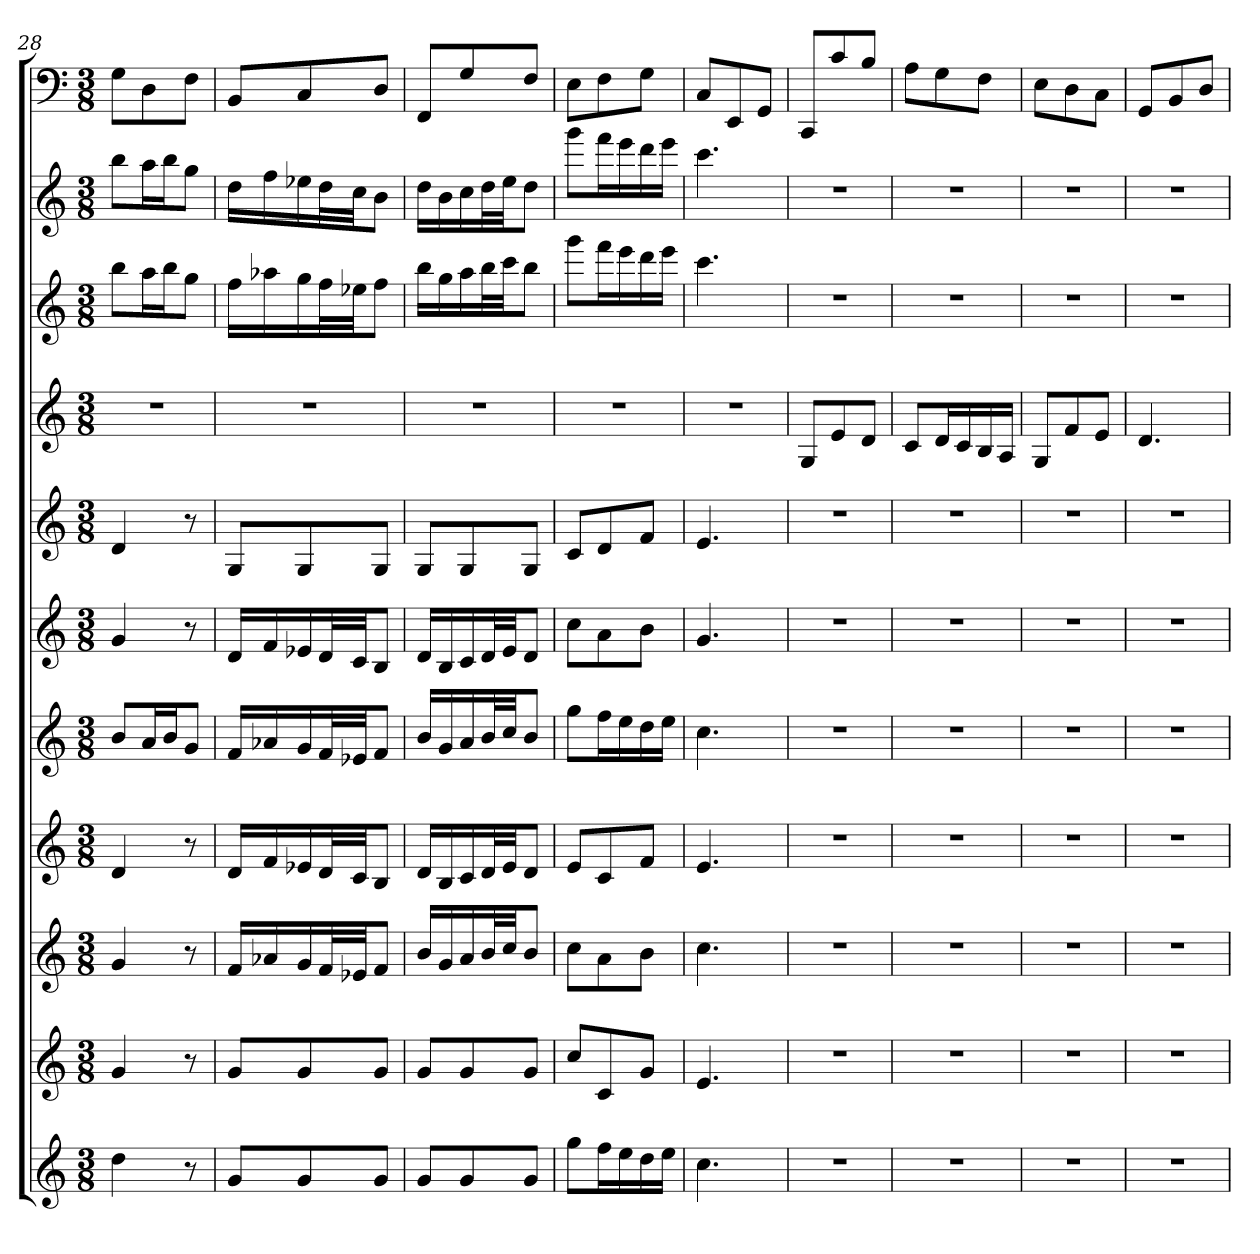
**kern	**kern	**kern	**kern	**kern	**kern	**kern	**kern	**kern	**kern	**kern
*part11	*part10	*part9	*part8	*part7	*part6	*part5	*part4	*part3	*part2	*part1
*staff11	*staff10	*staff9	*staff8	*staff7	*staff6	*staff5	*staff4	*staff3	*staff2	*staff1
*k[]	*k[]	*k[]	*k[]	*k[]	*k[]	*k[]	*k[]	*k[]	*k[]	*k[]
*C:	*C:	*C:	*C:	*C:	*C:	*C:	*C:	*C:	*C:	*C:
*M3/8	*M3/8	*M3/8	*M3/8	*M3/8	*M3/8	*M3/8	*M3/8	*M3/8	*M3/8	*M3/8
=28	=28	=28	=28	=28	=28	=28	=28	=28	=28	=28
4dd	4g	4g	4d	8bL	4g	4d	4.r	8bbL	8bbL	8GL
.	.	.	.	16aL	.	.	.	16aaL	16aaL	8D
.	.	.	.	16bJ	.	.	.	16bbJ	16bbJ	.
8r	8r	8r	8r	8gJ	8r	8r	.	8ggJ	8ggJ	8FJ
=29	=29	=29	=29	=29	=29	=29	=29	=29	=29	=29
8gL	8gL	16fLL	16dLL	16fLL	16dLL	8GL	4.r	16ffLL	16ddLL	8BBL
.	.	16a-X	16f	16a-X	16f	.	.	16aa-X	16ff	.
8g	8g	16g	16e-X	16g	16e-X	8G	.	16gg	16ee-X	8C
.	.	32fL	32dL	32fL	32dL	.	.	32ffL	32ddL	.
.	.	32e-XJJ	32cJJ	32e-XJJ	32cJJ	.	.	32ee-XJJ	32ccJJ	.
8gJ	8gJ	8fJ	8BJ	8fJ	8BJ	8GJ	.	8ffJ	8bJ	8DJ
=30	=30	=30	=30	=30	=30	=30	=30	=30	=30	=30
8gL	8gL	16bLL	16dLL	16bLL	16dLL	8GL	4.r	16bbLL	16ddLL	8FFL
.	.	16g	16B	16g	16B	.	.	16gg	16b	.
8g	8g	16a	16c	16a	16c	8G	.	16aa	16cc	8G
.	.	32bL	32dL	32bL	32dL	.	.	32bbL	32ddL	.
.	.	32ccJJ	32eJJ	32ccJJ	32eJJ	.	.	32cccJJ	32eeJJ	.
8gJ	8gJ	8bJ	8dJ	8bJ	8dJ	8GJ	.	8bbJ	8ddJ	8FJ
=31	=31	=31	=31	=31	=31	=31	=31	=31	=31	=31
8ggL	8ccL	8ccL	8eL	8ggL	8ccL	8cL	4.r	8gggL	8gggL	8EL
16ffL	8c	8a	8c	16ffL	8a	8d	.	16fffL	16fffL	8F
16ee	.	.	.	16ee	.	.	.	16eee	16eee	.
16dd	8gJ	8bJ	8fJ	16dd	8bJ	8fJ	.	16ddd	16ddd	8GJ
16eeJJ	.	.	.	16eeJJ	.	.	.	16eeeJJ	16eeeJJ	.
=32	=32	=32	=32	=32	=32	=32	=32	=32	=32	=32
4.cc	4.e	4.cc	4.e	4.cc	4.g	4.e	4.r	4.ccc	4.ccc	8CL
.	.	.	.	.	.	.	.	.	.	8EE
.	.	.	.	.	.	.	.	.	.	8GGJ
=33	=33	=33	=33	=33	=33	=33	=33	=33	=33	=33
4.r	4.r	4.r	4.r	4.r	4.r	4.r	8GL	4.r	4.r	8CCL
.	.	.	.	.	.	.	8e	.	.	8c
.	.	.	.	.	.	.	8dJ	.	.	8BJ
=34	=34	=34	=34	=34	=34	=34	=34	=34	=34	=34
4.r	4.r	4.r	4.r	4.r	4.r	4.r	8cL	4.r	4.r	8AL
.	.	.	.	.	.	.	16dL	.	.	8G
.	.	.	.	.	.	.	16c	.	.	.
.	.	.	.	.	.	.	16B	.	.	8FJ
.	.	.	.	.	.	.	16AJJ	.	.	.
=35	=35	=35	=35	=35	=35	=35	=35	=35	=35	=35
4.r	4.r	4.r	4.r	4.r	4.r	4.r	8GL	4.r	4.r	8EL
.	.	.	.	.	.	.	8f	.	.	8D
.	.	.	.	.	.	.	8eJ	.	.	8CJ
=36	=36	=36	=36	=36	=36	=36	=36	=36	=36	=36
4.r	4.r	4.r	4.r	4.r	4.r	4.r	4.d	4.r	4.r	8GGL
.	.	.	.	.	.	.	.	.	.	8BB
.	.	.	.	.	.	.	.	.	.	8DJ
=	=	=	=	=	=	=	=	=	=	=
*-	*-	*-	*-	*-	*-	*-	*-	*-	*-	*-
